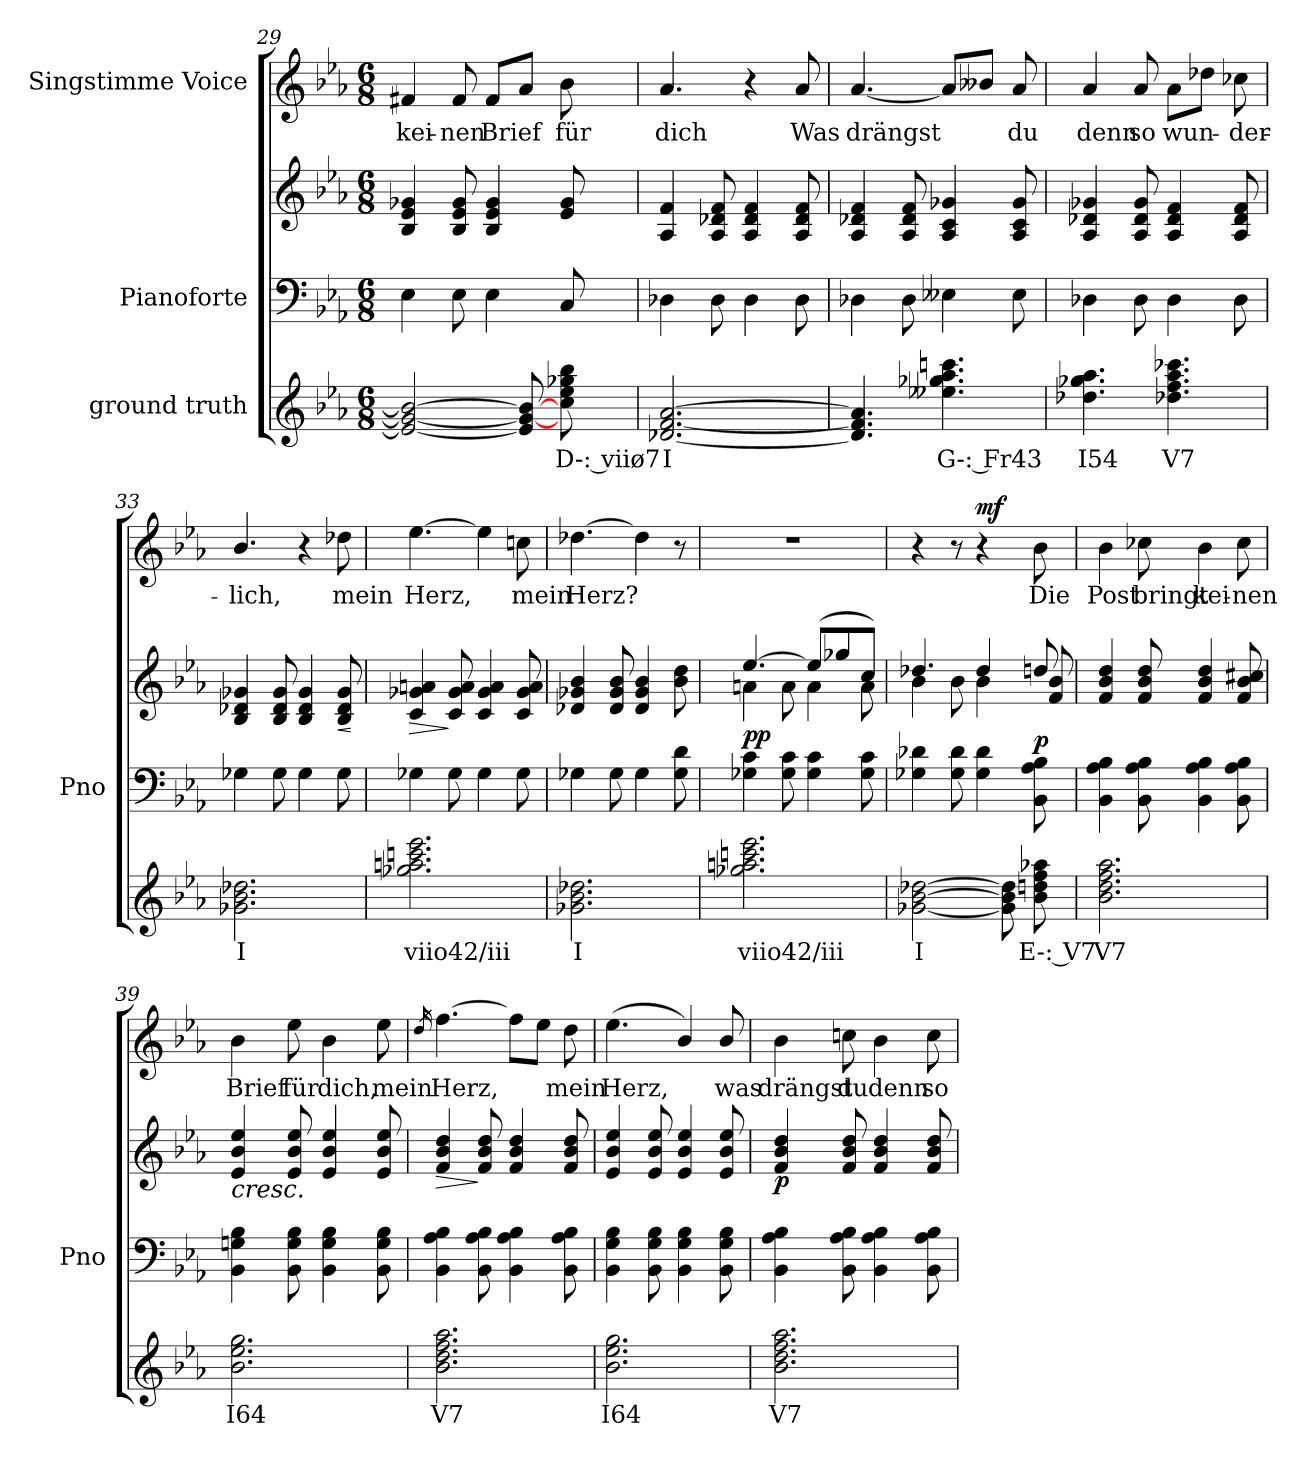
**kern	**text	**kern	**kern	**dynam	**kern	**text	**dynam
*part3	*part3	*part2	*part2	*part2	*part1	*part1	*part1
*staff4	*staff4	*staff3	*staff2	*staff2/3	*staff1	*staff1	*staff1
*I"ground truth	*	*I"Pianoforte	*	*	*I"Singstimme Voice	*	*
*	*	*I'Pno	*	*	*	*	*
*	*	*clefF4	*clefG2	*	*clefG2	*	*
*k[b-e-a-]	*	*k[b-e-a-]	*k[b-e-a-]	*	*k[b-e-a-]	*	*
*M6/8	*	*M6/8	*M6/8	*	*M6/8	*	*
=29	=29	=29	=29	=29	=29	=29	=29
!	!	!	!	!	!	!LO:LY:b	!
2e-_ 2g-_ 2b-_	.	4E-\	4B-/ 4e-/ 4g-X/	.	4f#X/	kei-	.
!	!	!	!	!	!	!LO:LY:b	!
.	.	8E-\	8B-/ 8e-/ 8g-/	.	8f#/	-nen	.
!	!	!	!	!	!	!LO:LY:b	!
.	.	4E-\	4B-/ 4e-/ 4g-/	.	8f#/L	Brief	.
8e-] 8g-_ 8b-_	.	.	.	.	8a-/J	.	.
!	!	!	!	!	!	!LO:LY:b	!
8cc 8ee- 8gg-X 8bb-	D-: viiø7	8C/	8e-/ 8g-/	.	8b-\	für	.
=30	=30	=30	=30	=30	=30	=30	=30
!	!	!	!	!	!	!LO:LY:b	!
[2.d-X [2.f [2.a-	I	4D-X\	4A-/ 4f/	.	4.a-/	dich	.
.	.	8D-\	8A-/ 8d-X/ 8f/	.	.	.	.
.	.	4D-\	4A-/ 4d-/ 4f/	.	4r	.	.
!	!	!	!	!	!	!LO:LY:b	!
.	.	8D-\	8A-/ 8d-/ 8f/	.	8a-/	Was	.
=31	=31	=31	=31	=31	=31	=31	=31
!	!	!	!	!	!	!LO:LY:b	!
4.d-] 4.f] 4.a-]	.	4D-X\	4A-/ 4d-X/ 4f/	.	[4.a-/	drängst	.
.	.	8D-\	8A-/ 8d-/ 8f/	.	.	.	.
4.ee--X 4.gg-X 4.aa- 4.cccn	G-: Fr43	4E--X\	4A-/ 4c/ 4g-X/	.	8a-/L]	.	.
.	.	.	.	.	8b--X/J	.	.
!	!	!	!	!	!	!LO:LY:b	!
.	.	8E--\	8A-/ 8c/ 8g-/	.	8a-/	du	.
=32	=32	=32	=32	=32	=32	=32	=32
!	!	!	!	!	!	!LO:LY:b	!
4.dd-X 4.gg-X 4.aa-	I54	4D-X\	4A-/ 4d-X/ 4g-X/	.	4a-/	denn	.
!	!	!	!	!	!	!LO:LY:b	!
.	.	8D-\	8A-/ 8d-/ 8g-/	.	8a-/	so	.
!	!	!	!	!	!	!LO:LY:b	!
4.dd-X 4.ff 4.aa- 4.ccc-X	V7	4D-\	4A-/ 4d-/ 4f/	.	8a-\L	wun-	.
.	.	.	.	.	8dd-X\J	.	.
!	!	!	!	!	!	!LO:LY:b	!
.	.	8D-\	8A-/ 8d-/ 8f/	.	8cc-X\	der-	.
=33	=33	=33	=33	=33	=33	=33	=33
!	!	!	!	!	!	!LO:LY:b	!
2.g-X 2.b- 2.dd-X	I	4G-X\	4B-/ 4d-X/ 4g-X/	.	4.b-/	-lich,	.
.	.	8G-\	8B-/ 8d-/ 8g-/	.	.	.	.
.	.	4G-\	4B-/ 4d-/ 4g-/	.	4r	.	.
!	!	!	!	!LO:HP:b	!	!	!
!	!	!	!	!	!	!LO:LY:b	!
.	.	8G-\	8B-/ 8d-/ 8g-/	<	8dd-X\	mein	.
.	.	.	.	[	.	.	.
=34	=34	=34	=34	=34	=34	=34	=34
!	!	!	!	!LO:HP:b	!	!	!
!	!	!	!	!	!	!LO:LY:b	!
2.gg-X 2.aan 2.cccn 2.eee-	viio42/iii	4G-X\	4c/ 4g-X/ 4an/	>	[4.ee-\	Herz,	.
.	.	8G-\	8c/ 8g-/ 8a/	]	.	.	.
.	.	4G-\	4c/ 4g-/ 4a/	.	4ee-\]	.	.
!	!	!	!	!	!	!LO:LY:b	!
.	.	8G-\	8c/ 8g-/ 8a/	.	8ccn\	mein	.
=35	=35	=35	=35	=35	=35	=35	=35
!	!	!	!	!	!	!LO:LY:b	!
2.g-X 2.b- 2.dd-X	I	4G-X\	4d-X/ 4g-X/ 4b-/	.	[4.dd-X\	Herz?	.
.	.	8G-\	8d-/ 8g-/ 8b-/	.	.	.	.
.	.	4G-\	4d-/ 4g-/ 4b-/	.	4dd-\]	.	.
.	.	8G-\ 8d\	8b-\ 8dd\	.	8r	.	.
=36	=36	=36	=36	=36	=36	=36	=36
*	*	*	*^	*	*	*	*
!	!	!	!	!	!LO:DY:a=2	!	!	!
2.gg-X 2.aan 2.cccn 2.eee-	viio42/iii	4G-X\ 4c\	[4.ee-/	4an\	pp	2.r	.	.
.	.	8G-\ 8c\	.	8a\	.	.	.	.
.	.	4G-\ 4c\	(>8ee-/L]	4a\	.	.	.	.
.	.	.	8gg-X/	.	.	.	.	.
.	.	8G-\ 8c\	8cc/J)	8a\	.	.	.	.
=37	=37	=37	=37	=37	=37	=37	=37	=37
[2g-X [2b- [2dd-X	I	4G-X\ 4d-X\	4.dd-X/	4b-\	.	4r	.	.
.	.	8G-\ 8d-\	.	8b-\	.	8r	.	.
!	!	!	!	!	!	!	!	!LO:DY:a
.	.	4G-\ 4d-\	4dd-/	4b-\	.	4r	.	mf
8g-] 8b-] 8dd-]	.	.	.	.	.	.	.	.
!	!	!	!	!	!LO:DY:a=2	!	!LO:LY:b	!
8b- 8ddn 8ff 8aa-X	E-: V7	8BB-\ 8A-\ 8B-\	8ddn/	8f/ 8b-/	p	8b-\	Die	.
*	*	*	*v	*v	*	*	*	*
=38	=38	=38	=38	=38	=38	=38	=38
*	*	*	*^	*	*	*	*
!	!	!	!	!	!	!	!LO:LY:b	!
*	*	*	*v	*v	*	*	*	*
2.b- 2.dd 2.ff 2.aa-	V7	4BB-\ 4A-\ 4B-\	4f/ 4b-/ 4dd/	.	4b-\	Post	.
!	!	!	!	!	!	!LO:LY:b	!
.	.	8BB-\ 8A-\ 8B-\	8f/ 8b-/ 8dd/	.	8cc-X\	bringt	.
!	!	!	!	!	!	!LO:LY:b	!
.	.	4BB-\ 4A-\ 4B-\	4f/ 4b-/ 4dd/	.	4b-\	kei-	.
!	!	!	!	!	!	!LO:LY:b	!
.	.	8BB-\ 8A-\ 8B-\	8f/ 8b-/ 8cc#X/	.	8cc-\	-nen	.
=39	=39	=39	=39	=39	=39	=39	=39
!	!	!	!LO:TX:b:i:t=cresc.	!	!	!	!
!	!	!	!	!	!	!LO:LY:b	!
2.b- 2.ee- 2.gg	I64	4BB-\ 4Gn\ 4B-\	4e-/ 4b-/ 4ee-/	.	4b-\	Brief	.
!	!	!	!	!	!	!LO:LY:b	!
.	.	8BB-\ 8G\ 8B-\	8e-/ 8b-/ 8ee-/	.	8ee-\	für	.
!	!	!	!	!	!	!LO:LY:b	!
.	.	4BB-\ 4G\ 4B-\	4e-/ 4b-/ 4ee-/	.	4b-\	dich,	.
!	!	!	!	!	!	!LO:LY:b	!
.	.	8BB-\ 8G\ 8B-\	8e-/ 8b-/ 8ee-/	.	8ee-\	mein	.
=40	=40	=40	=40	=40	=40	=40	=40
.	.	.	.	.	16qdd/	.	.
!	!	!	!	!LO:HP:b	!	!	!
!	!	!	!	!	!	!LO:LY:b	!
2.b- 2.dd 2.ff 2.aa-	V7	4BB-\ 4A-\ 4B-\	4f/ 4b-/ 4dd/	>	[4.ff\	Herz,	.
.	.	8BB-\ 8A-\ 8B-\	8f/ 8b-/ 8dd/	]	.	.	.
.	.	4BB-\ 4A-\ 4B-\	4f/ 4b-/ 4dd/	.	8ff\L]	.	.
.	.	.	.	.	8ee-\J	.	.
!	!	!	!	!	!	!LO:LY:b	!
.	.	8BB-\ 8A-\ 8B-\	8f/ 8b-/ 8dd/	.	8dd\	mein	.
=41	=41	=41	=41	=41	=41	=41	=41
!	!	!	!	!	!	!LO:LY:b	!
2.b- 2.ee- 2.gg	I64	4BB-\ 4G\ 4B-\	4e-/ 4b-/ 4ee-/	.	(>4.ee-\	Herz,	.
.	.	8BB-\ 8G\ 8B-\	8e-/ 8b-/ 8ee-/	.	.	.	.
.	.	4BB-\ 4G\ 4B-\	4e-/ 4b-/ 4ee-/	.	4b-/)	.	.
!	!	!	!	!	!	!LO:LY:b	!
.	.	8BB-\ 8G\ 8B-\	8e-/ 8b-/ 8ee-/	.	8b-/	was	.
=42	=42	=42	=42	=42	=42	=42	=42
!	!	!	!	!LO:DY:b	!	!LO:LY:b	!
2.b- 2.dd 2.ff 2.aa-	V7	4BB-\ 4A-\ 4B-\	4f/ 4b-/ 4dd/	p	4b-\	drängst	.
!	!	!	!	!	!	!LO:LY:b	!
.	.	8BB-\ 8A-\ 8B-\	8f/ 8b-/ 8dd/	.	8ccn\	du	.
!	!	!	!	!	!	!LO:LY:b	!
.	.	4BB-\ 4A-\ 4B-\	4f/ 4b-/ 4dd/	.	4b-\	denn	.
!	!	!	!	!	!	!LO:LY:b	!
.	.	8BB-\ 8A-\ 8B-\	8f/ 8b-/ 8dd/	.	8cc\	so	.
=	=	=	=	=	=	=	=
*-	*-	*-	*-	*-	*-	*-	*-
